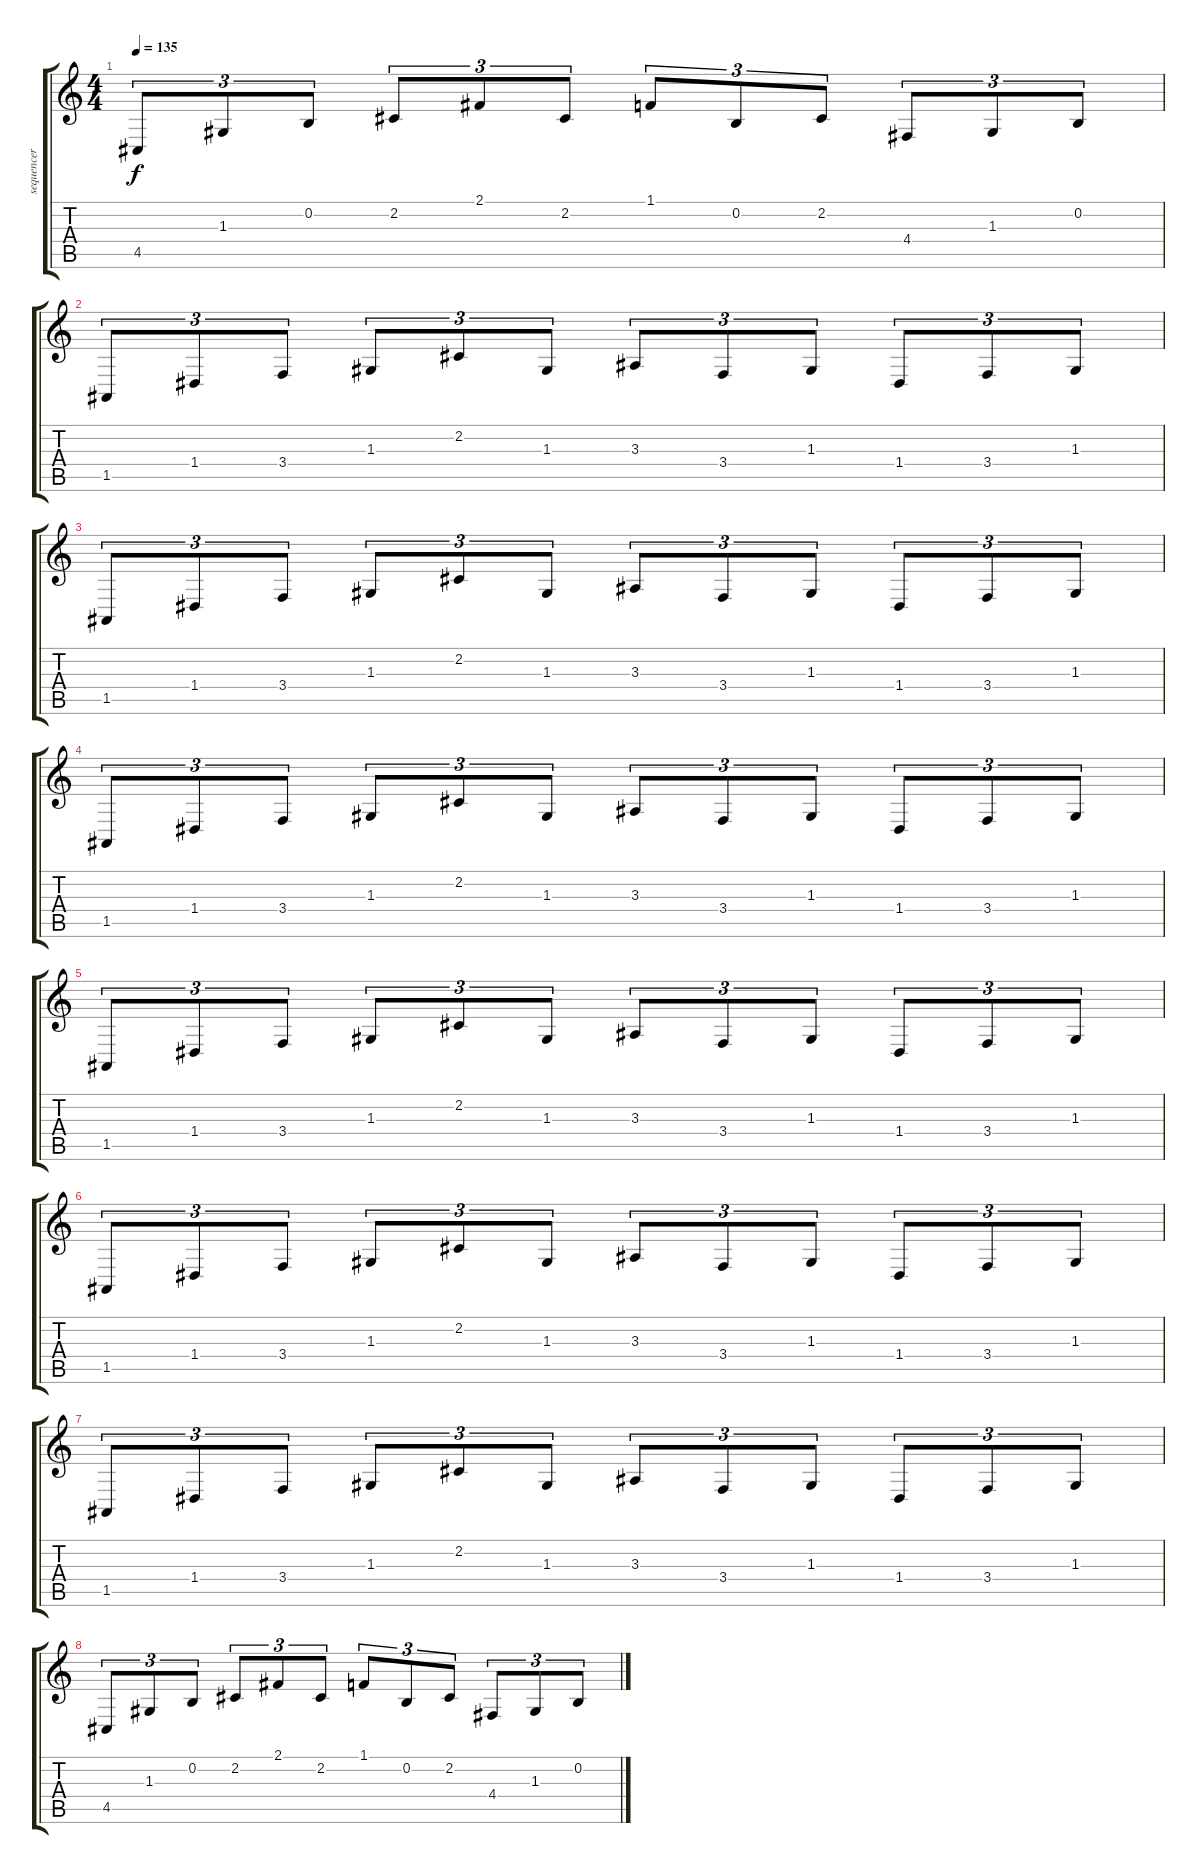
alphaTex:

\track ("sequencer" "sequencer") {instrument lead8bassandlead}
\staff {score tabs}
\tuning (E4 B3 G3 D3 A2 E2) {hide}
\ts (4 4)
\tempo 135
\clef g2
\ks c
4.5.8{tu (3 2) dy f} 1.3.8{tu (3 2)} 0.2.8{tu (3 2)} 2.2.8{tu (3 2)} 2.1.8{tu (3 2)} 2.2.8{tu (3 2)} 1.1.8{tu (3 2)} 0.2.8{tu (3 2)} 2.2.8{tu (3 2)} 4.4.8{tu (3 2)} 1.3.8{tu (3 2)} 0.2.8{tu (3 2)} |
1.5.8{tu (3 2)} 1.4.8{tu (3 2)} 3.4.8{tu (3 2)} 1.3.8{tu (3 2)} 2.2.8{tu (3 2)} 1.3.8{tu (3 2)} 3.3.8{tu (3 2)} 3.4.8{tu (3 2)} 1.3.8{tu (3 2)} 1.4.8{tu (3 2)} 3.4.8{tu (3 2)} 1.3.8{tu (3 2)} |
1.5.8{tu (3 2)} 1.4.8{tu (3 2)} 3.4.8{tu (3 2)} 1.3.8{tu (3 2)} 2.2.8{tu (3 2)} 1.3.8{tu (3 2)} 3.3.8{tu (3 2)} 3.4.8{tu (3 2)} 1.3.8{tu (3 2)} 1.4.8{tu (3 2)} 3.4.8{tu (3 2)} 1.3.8{tu (3 2)} |
1.5.8{tu (3 2)} 1.4.8{tu (3 2)} 3.4.8{tu (3 2)} 1.3.8{tu (3 2)} 2.2.8{tu (3 2)} 1.3.8{tu (3 2)} 3.3.8{tu (3 2)} 3.4.8{tu (3 2)} 1.3.8{tu (3 2)} 1.4.8{tu (3 2)} 3.4.8{tu (3 2)} 1.3.8{tu (3 2)} |
1.5.8{tu (3 2)} 1.4.8{tu (3 2)} 3.4.8{tu (3 2)} 1.3.8{tu (3 2)} 2.2.8{tu (3 2)} 1.3.8{tu (3 2)} 3.3.8{tu (3 2)} 3.4.8{tu (3 2)} 1.3.8{tu (3 2)} 1.4.8{tu (3 2)} 3.4.8{tu (3 2)} 1.3.8{tu (3 2)} |
1.5.8{tu (3 2)} 1.4.8{tu (3 2)} 3.4.8{tu (3 2)} 1.3.8{tu (3 2)} 2.2.8{tu (3 2)} 1.3.8{tu (3 2)} 3.3.8{tu (3 2)} 3.4.8{tu (3 2)} 1.3.8{tu (3 2)} 1.4.8{tu (3 2)} 3.4.8{tu (3 2)} 1.3.8{tu (3 2)} |
1.5.8{tu (3 2)} 1.4.8{tu (3 2)} 3.4.8{tu (3 2)} 1.3.8{tu (3 2)} 2.2.8{tu (3 2)} 1.3.8{tu (3 2)} 3.3.8{tu (3 2)} 3.4.8{tu (3 2)} 1.3.8{tu (3 2)} 1.4.8{tu (3 2)} 3.4.8{tu (3 2)} 1.3.8{tu (3 2)} |
4.5.8{tu (3 2)} 1.3.8{tu (3 2)} 0.2.8{tu (3 2)} 2.2.8{tu (3 2)} 2.1.8{tu (3 2)} 2.2.8{tu (3 2)} 1.1.8{tu (3 2)} 0.2.8{tu (3 2)} 2.2.8{tu (3 2)} 4.4.8{tu (3 2)} 1.3.8{tu (3 2)} 0.2.8{tu (3 2)}
